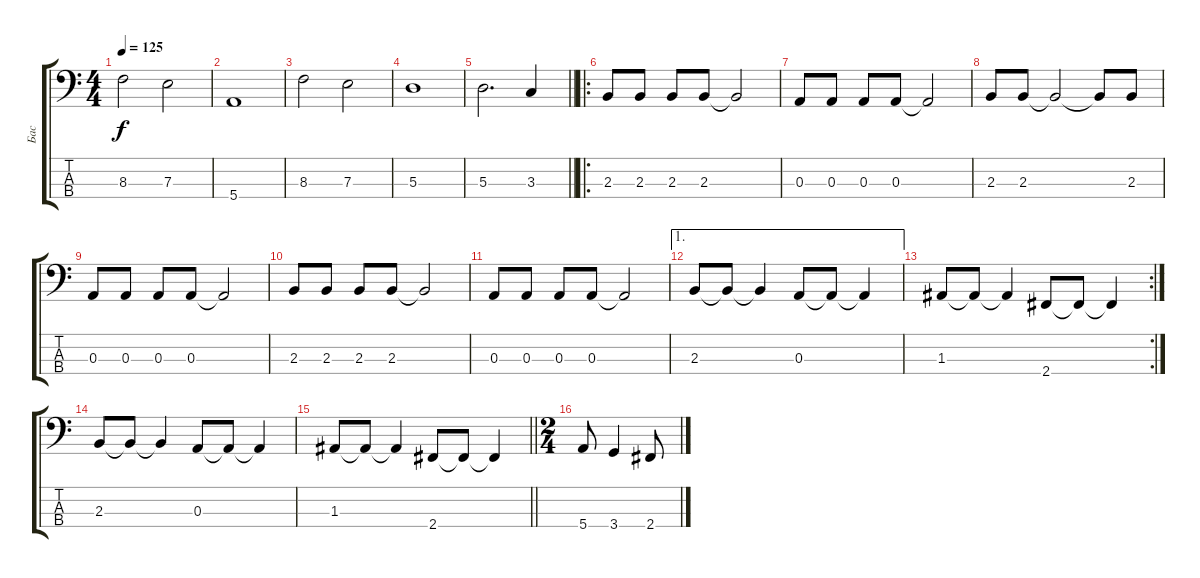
\track ("Бас" "Бас") {instrument electricbasspick}
\staff {score tabs}
\tuning (G2 D2 A1 E1) {hide}
\ts (4 4)
\tempo 125
\clef f4
\ks c
8.3.2{dy f} 7.3.2 |
5.4.1 |
8.3.2 7.3.2 |
5.3.1 |
\barLineRight lightlight
5.3.2{d} 3.3.4 |
\ro
2.3.8 2.3.8 2.3.8 2.3.8 2.3{t}.2 |
0.3.8 0.3.8 0.3.8 0.3.8 0.3{t}.2 |
2.3.8 2.3.8 2.3{t}.2 2.3{t}.8 2.3.8 |
0.3.8 0.3.8 0.3.8 0.3.8 0.3{t}.2 |
2.3.8 2.3.8 2.3.8 2.3.8 2.3{t}.2 |
0.3.8 0.3.8 0.3.8 0.3.8 0.3{t}.2 |
\ae 1
2.3.8 2.3{t}.8 2.3{t}.4 0.3.8 0.3{t}.8 0.3{t}.4 |
\rc 2
1.3.8 1.3{t}.8 1.3{t}.4 2.4.8 2.4{t}.8 2.4{t}.4 |
2.3.8 2.3{t}.8 2.3{t}.4 0.3.8 0.3{t}.8 0.3{t}.4 |
\barLineRight lightlight
1.3.8 1.3{t}.8 1.3{t}.4 2.4.8 2.4{t}.8 2.4{t}.4 |
\ts (2 4)
5.4.8 3.4.4 2.4.8
